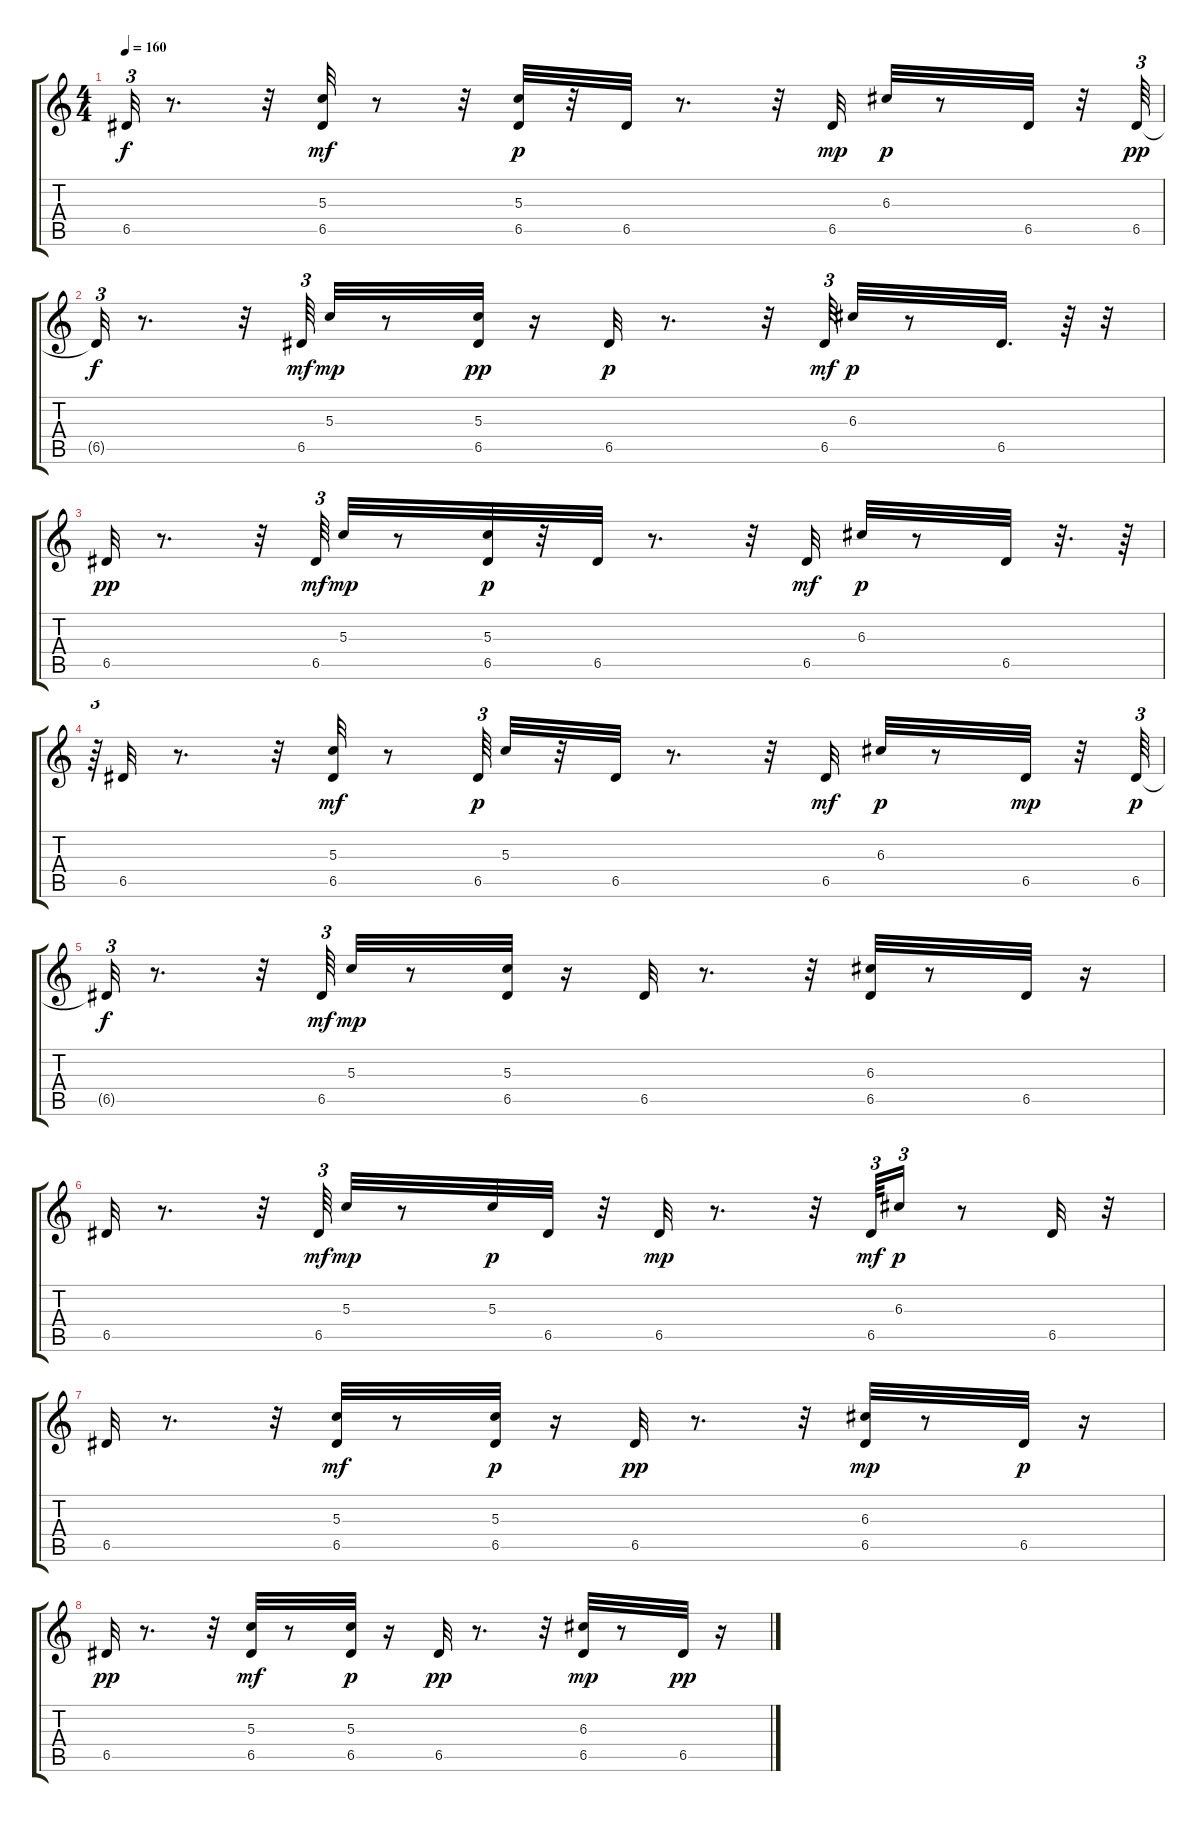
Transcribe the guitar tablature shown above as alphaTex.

\track "" {instrument acousticguitarsteel}
\staff {score tabs}
\tuning (E4 B3 G3 D3 A2 E2) {hide}
\ts (4 4)
\tempo 160
\clef g2
\ks c
6.5{t}.32{tu (3 2) dy f} r.8{d} r.32 (5.3 6.5).32{dy mf} r.8 r.32 (5.3 6.5).32{dy p} r.32 6.5.32 r.8{d} r.32 6.5.32{dy mp} 6.3.32{dy p} r.8 6.5.32 r.32 6.5.64{tu (3 2) dy pp} |
6.5{t}.32{tu (3 2) dy f} r.8{d} r.32 6.5.64{tu (3 2) dy mf} 5.3.32{dy mp} r.8 (5.3 6.5).32{dy pp} r.16 6.5.32{dy p} r.8{d} r.32 6.5.64{tu (3 2) dy mf} 6.3.32{dy p} r.8 6.5.32{d} r.64 r.32 |
6.5.32{dy pp} r.8{d} r.32 6.5.64{tu (3 2) dy mf} 5.3.32{dy mp} r.8 (5.3 6.5).32{dy p} r.32 6.5.32 r.8{d} r.32 6.5.32{dy mf} 6.3.32{dy p} r.8 6.5.32 r.32{d} r.64 |
r.64{tu (3 2)} 6.5.32 r.8{d} r.32 (5.3 6.5).32{dy mf} r.8 6.5.64{tu (3 2) dy p} 5.3.32 r.32 6.5.32 r.8{d} r.32 6.5.32{dy mf} 6.3.32{dy p} r.8 6.5.32{dy mp} r.32 6.5.64{tu (3 2) dy p} |
6.5{t}.32{tu (3 2) dy f} r.8{d} r.32 6.5.64{tu (3 2) dy mf} 5.3.32{dy mp} r.8 (5.3 6.5).32 r.16 6.5.32 r.8{d} r.32 (6.3 6.5).32 r.8 6.5.32 r.16 |
6.5.32 r.8{d} r.32 6.5.64{tu (3 2) dy mf} 5.3.32{dy mp} r.8 5.3.32{dy p} 6.5.32 r.32 6.5.32{dy mp} r.8{d} r.32 6.5.64{tu (3 2) dy mf} 6.3.16{tu (3 2) dy p} r.8 6.5.32 r.32 |
6.5.32 r.8{d} r.32 (5.3 6.5).32{dy mf} r.8 (5.3 6.5).32{dy p} r.16 6.5.32{dy pp} r.8{d} r.32 (6.3 6.5).32{dy mp} r.8 6.5.32{dy p} r.16 |
6.5.32{dy pp} r.8{d} r.32 (5.3 6.5).32{dy mf} r.8 (5.3 6.5).32{dy p} r.16 6.5.32{dy pp} r.8{d} r.32 (6.3 6.5).32{dy mp} r.8 6.5.32{dy pp} r.16
